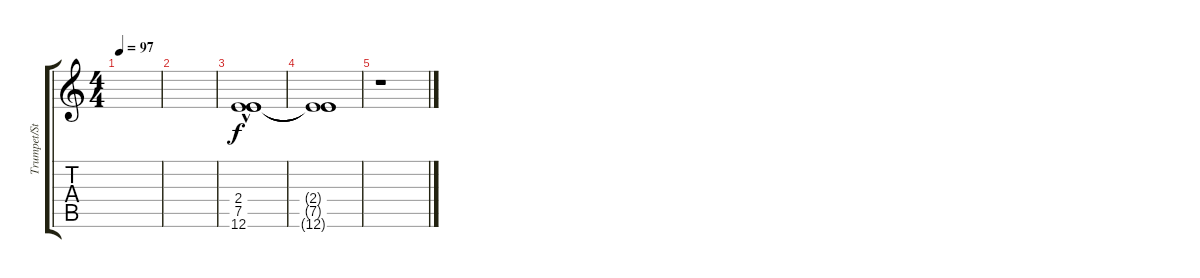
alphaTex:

\track ("Trumpet/Strings/Violin" "Trumpet/St") {instrument acousticguitarsteel}
\staff {score tabs}
\tuning (E4 B3 G3 D3 A2 E2) {hide}
\ts (4 4)
\tempo 97
\clef g2
\ks c
|
|
(2.4{hac} 7.5{hac} 12.6{hac}).1{volume 16 balance 4 instrument trumpet} |
(2.4{t} 7.5{t} 12.6{t}).1 |
r.1{volume 8 instrument stringensemble1}
